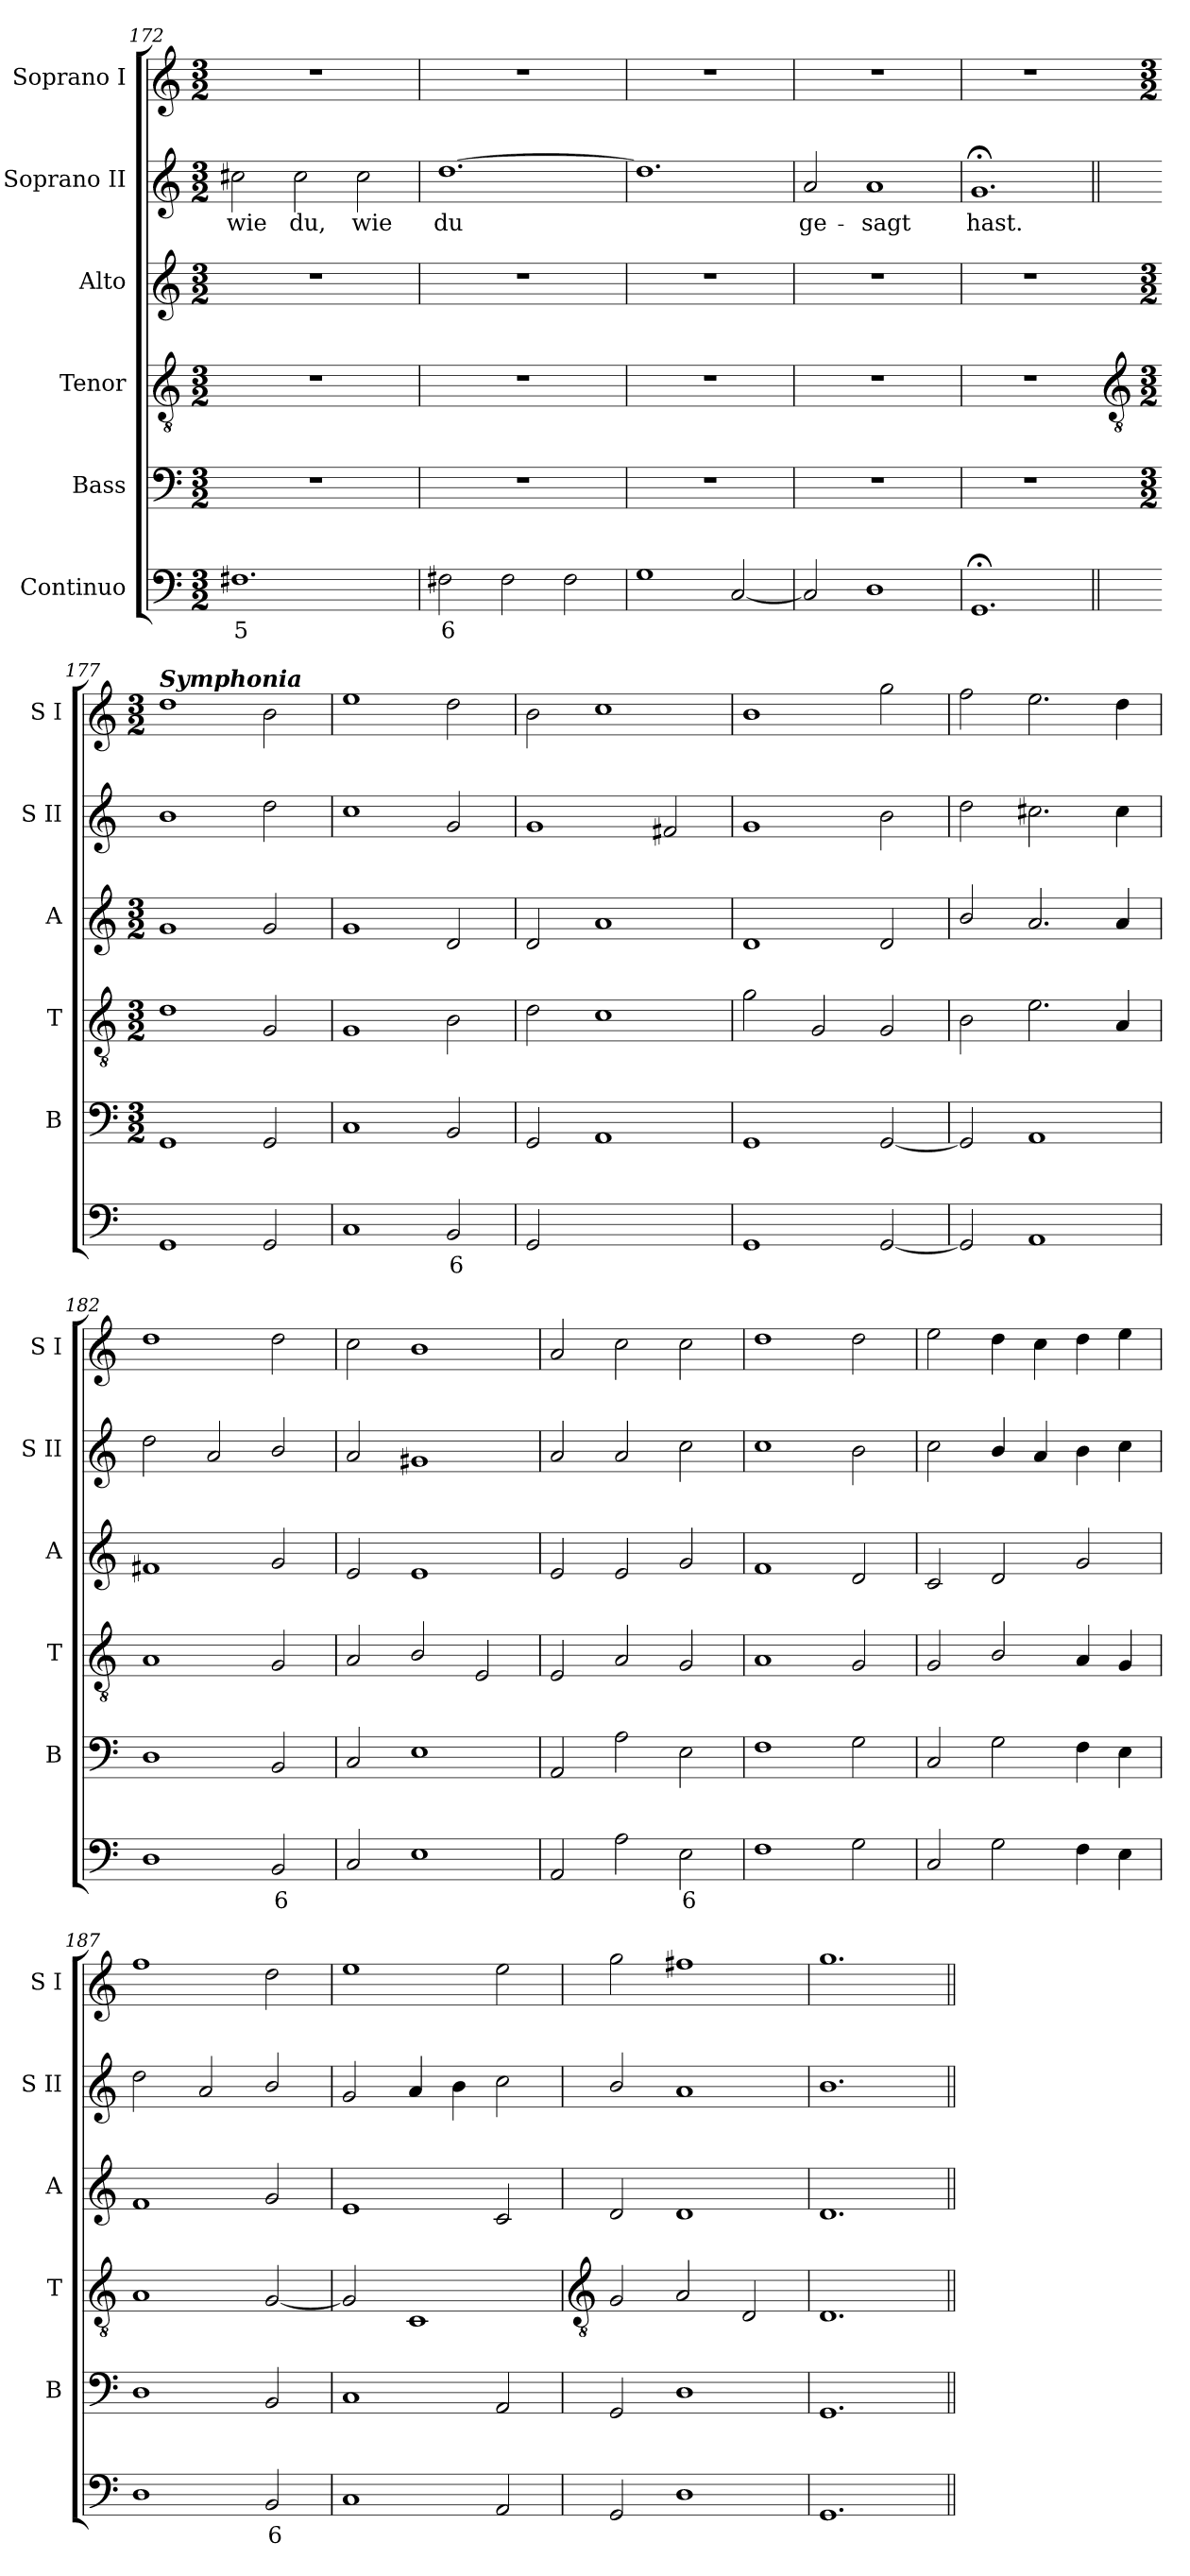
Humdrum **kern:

**kern	**text	**kern	**kern	**kern	**kern	**text	**kern
*part6	*part6	*part5	*part4	*part3	*part2	*part2	*part1
*staff6	*staff6	*staff5	*staff4	*staff3	*staff2	*staff2	*staff1
*I"Continuo	*	*I"Bass	*I"Tenor	*I"Alto	*I"Soprano II	*	*I"Soprano I
*	*	*I'B	*I'T	*I'A	*I'S II	*	*I'S I
*clefF4	*	*clefF4	*clefGv2	*clefG2	*clefG2	*	*clefG2
*k[]	*	*k[]	*k[]	*k[]	*k[]	*	*k[]
*C:	*	*C:	*C:	*C:	*C:	*	*C:
*M3/2	*	*M3/2	*M3/2	*M3/2	*M3/2	*	*M3/2
=172	=172	=172	=172	=172	=172	=172	=172
!	!LO:LY:b	!	!	!	!	!LO:LY:b	!
1.F#X	5	1.r	1.r	1.r	2cc#X	wie	1.r
!	!	!	!	!	!	!LO:LY:b	!
.	.	.	.	.	2cc#	du,	.
!	!	!	!	!	!	!LO:LY:b	!
.	.	.	.	.	2cc#	wie	.
=173	=173	=173	=173	=173	=173	=173	=173
!	!LO:LY:b	!	!	!	!	!LO:LY:b	!
2F#X	6	1.r	1.r	1.r	[1.dd	du	1.r
2F#	.	.	.	.	.	.	.
2F#	.	.	.	.	.	.	.
=174	=174	=174	=174	=174	=174	=174	=174
1G	.	1.r	1.r	1.r	1.dd]	.	1.r
[2C	.	.	.	.	.	.	.
=175	=175	=175	=175	=175	=175	=175	=175
!	!	!	!	!	!	!LO:LY:b	!
2C]	.	1.r	1.r	1.r	2a	ge-	1.r
!	!	!	!	!	!	!LO:LY:b	!
1D	.	.	.	.	1a	-sagt	.
=176	=176	=176	=176	=176	=176	=176	=176
!	!	!	!	!	!	!LO:LY:b	!
1.GG;<	.	1.r	1.r	1.r	1.g;<	hast.	1.r
!!LO:LB:g=z
=177||	=177	=177	=177	=177	=177||	=177	=177
*	*	*	*clefGv2	*	*	*	*
*	*	*k[]	*k[]	*k[]	*	*	*k[]
*	*	*C:	*C:	*C:	*	*	*C:
*	*	*M3/2	*M3/2	*M3/2	*	*	*M3/2
!	!	!	!	!	!	!	!LO:TX:a:Bi:t=Symphonia
1GG	.	1GG	1d	1g	1b	.	1dd
2GG	.	2GG	2G	2g	2dd	.	2b
=178	=178	=178	=178	=178	=178	=178	=178
1C	.	1C	1G	1g	1cc	.	1ee
!	!LO:LY:b	!	!	!	!	!	!
2BB	6	2BB	2B	2d	2g	.	2dd
=179	=179	=179	=179	=179	=179	=179	=179
2GG	.	2GG	2d	2d	1g	.	2b
!	!LO:LY:b	!	!	!	!	!	!
[2AAyy	7	1AA	1c	1a	.	.	1cc
!	!LO:LY:b	!	!	!	!	!	!
2AAyy]	6	.	.	.	2f#X	.	.
=180	=180	=180	=180	=180	=180	=180	=180
1GG	.	1GG	2g	1d	1g	.	1b
.	.	.	2G	.	.	.	.
[2GG	.	[2GG	2G	2d	2b	.	2gg
=181	=181	=181	=181	=181	=181	=181	=181
2GG]	.	2GG]	2B	2b/	2dd	.	2ff
1AA	.	1AA	2.e	2.a	2.cc#X	.	2.ee
.	.	.	4A	4a	4cc#	.	4dd
=182	=182	=182	=182	=182	=182	=182	=182
1D	.	1D	1A	1f#X	2dd	.	1dd
.	.	.	.	.	2a	.	.
!	!LO:LY:b	!	!	!	!	!	!
2BB	6	2BB	2G	2g	2b/	.	2dd
=183	=183	=183	=183	=183	=183	=183	=183
2C	.	2C	2A	2e	2a	.	2cc
1E	.	1E	2B/	1e	1g#X	.	1b
.	.	.	2E	.	.	.	.
=184	=184	=184	=184	=184	=184	=184	=184
2AA	.	2AA	2E	2e	2a	.	2a
2A	.	2A	2A	2e	2a	.	2cc
!	!LO:LY:b	!	!	!	!	!	!
2E	6	2E	2G	2g	2cc	.	2cc
=185	=185	=185	=185	=185	=185	=185	=185
1F	.	1F	1A	1f	1cc	.	1dd
2G	.	2G	2G	2d	2b	.	2dd
=186	=186	=186	=186	=186	=186	=186	=186
2C	.	2C	2G	2c	2cc	.	2ee
2G	.	2G	2B/	2d	4b/	.	4dd
.	.	.	.	.	4a	.	4cc
4F	.	4F	4A	2g	4b	.	4dd
4E	.	4E	4G	.	4cc	.	4ee
=187	=187	=187	=187	=187	=187	=187	=187
1D	.	1D	1A	1f	2dd	.	1ff
.	.	.	.	.	2a	.	.
!	!LO:LY:b	!	!	!	!	!	!
2BB	6	2BB	[2G	2g	2b/	.	2dd
=188	=188	=188	=188	=188	=188	=188	=188
1C	.	1C	2G]	1e	2g	.	1ee
.	.	.	1C	.	4a	.	.
.	.	.	.	.	4b	.	.
2AA	.	2AA	.	2c	2cc	.	2ee
!!LO:LB:g=z
=189	=189	=189	=189	=189	=189	=189	=189
*	*	*	*clefGv2	*	*	*	*
2GG	.	2GG	2G	2d	2b/	.	2gg
1D	.	1D	2A	1d	1a	.	1ff#X
.	.	.	2D	.	.	.	.
=190	=190	=190	=190	=190	=190	=190	=190
1.GG	.	1.GG	1.D	1.d	1.b	.	1.gg
=||	=||	=||	=||	=||	=||	=||	=||
*-	*-	*-	*-	*-	*-	*-	*-
